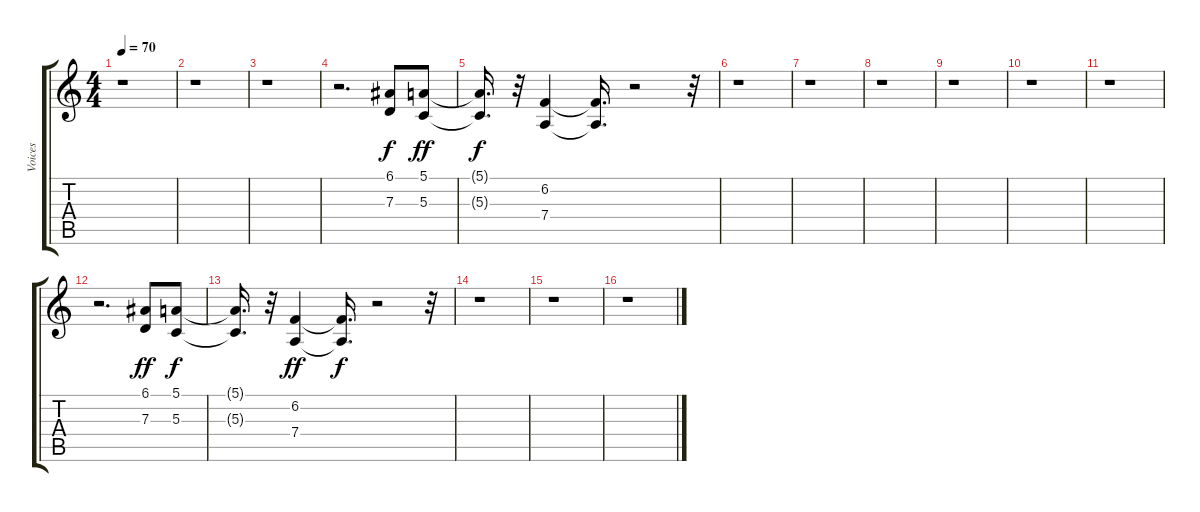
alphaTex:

\track ("Voices" "Voices") {instrument pad4choir}
\staff {score tabs}
\tuning (E4 B3 G3 D3 A2 E2) {hide}
\ts (4 4)
\tempo 70
\clef g2
\ks c
r.1{dy f} |
r.1 |
r.1 |
r.2{d} (6.1 7.3).8 (5.1 5.3).8{dy ff} |
(5.1{t} 5.3{t}).16{d dy f} r.32 (6.2 7.4).4 (6.2{t} 7.4{t}).16{d} r.2 r.32 |
r.1 |
r.1 |
r.1 |
r.1 |
r.1 |
r.1 |
r.2{d} (6.1 7.3).8{dy ff} (5.1 5.3).8{dy f} |
(5.1{t} 5.3{t}).16{d} r.32 (6.2 7.4).4{dy ff} (6.2{t} 7.4{t}).16{d dy f} r.2 r.32 |
r.1 |
r.1 |
r.1
